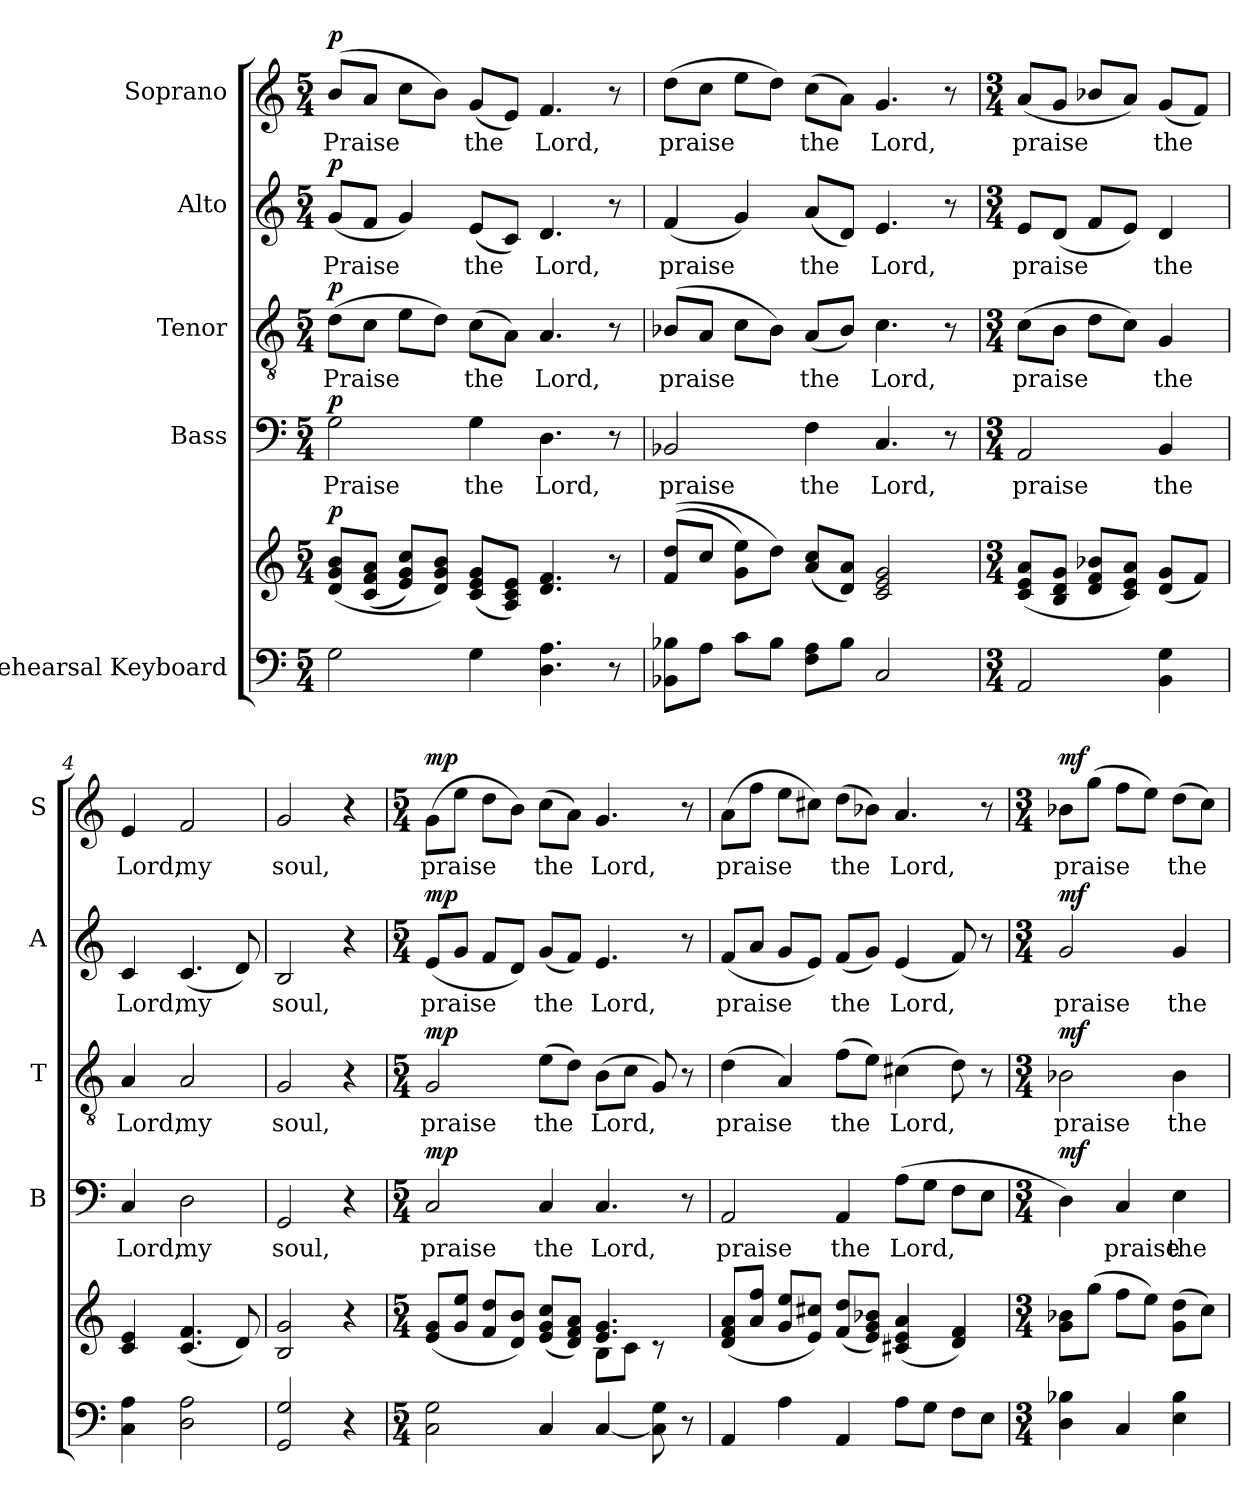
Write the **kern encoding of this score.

**kern	**kern	**dynam	**kern	**text	**dynam	**kern	**text	**dynam	**kern	**text	**dynam	**kern	**text	**dynam
*part5	*part5	*part5	*part4	*part4	*part4	*part3	*part3	*part3	*part2	*part2	*part2	*part1	*part1	*part1
*staff6	*staff5	*staff5/6	*staff4	*staff4	*staff4	*staff3	*staff3	*staff3	*staff2	*staff2	*staff2	*staff1	*staff1	*staff1
*I"Rehearsal Keyboard	*	*	*I"Bass	*	*	*I"Tenor	*	*	*I"Alto	*	*	*I"Soprano	*	*
*	*	*	*I'B	*	*	*I'T	*	*	*I'A	*	*	*I'S	*	*
*clefF4	*clefG2	*	*clefF4	*	*	*clefGv2	*	*	*clefG2	*	*	*clefG2	*	*
*k[]	*k[]	*	*k[]	*	*	*k[]	*	*	*k[]	*	*	*k[]	*	*
*C:	*C:	*	*C:	*	*	*C:	*	*	*C:	*	*	*C:	*	*
*M5/4	*M5/4	*	*M5/4	*	*	*M5/4	*	*	*M5/4	*	*	*M5/4	*	*
=1	=1	=1	=1	=1	=1	=1	=1	=1	=1	=1	=1	=1	=1	=1
!	!	!LO:DY:a	!	!LO:LY:b	!LO:DY:a	!	!LO:LY:b	!LO:DY:a	!	!LO:LY:b	!LO:DY:a	!	!LO:LY:b	!LO:DY:a
2G\	(<8d/ 8g/ 8b/L	p	2G\	Praise	p	(>8d\L	Praise	p	(<8g/L	Praise	p	(>8b/L	Praise	p
.	(<8c/ 8f/ 8a/J	.	.	.	.	8c\J	.	.	8f/J	.	.	8a/J	.	.
.	8e/ 8g/ 8cc/L)	.	.	.	.	8e\L	.	.	4g/)	.	.	8cc\L	.	.
.	8d/ 8g/ 8b/J)	.	.	.	.	8d\J)	.	.	.	.	.	8b\J)	.	.
!	!	!	!	!LO:LY:b	!	!	!LO:LY:b	!	!	!LO:LY:b	!	!	!LO:LY:b	!
4G\	(<8c/ 8e/ 8g/L	.	4G\	the	.	(>8c\L	the	.	(<8e/L	the	.	(<8g</L	the	.
.	8A/ 8c/ 8e/J)	.	.	.	.	8A\J)	.	.	8c/J)	.	.	8e/J)	.	.
!	!	!	!	!LO:LY:b	!	!	!LO:LY:b	!	!	!LO:LY:b	!	!	!LO:LY:b	!
4.D\ 4.A\	4.d/ 4.f/	.	4.D\	Lord,	.	4.A/	Lord,	.	4.d/	Lord,	.	4.f/	Lord,	.
8r	8r	.	8r	.	.	8r	.	.	8r	.	.	8r	.	.
=2	=2	=2	=2	=2	=2	=2	=2	=2	=2	=2	=2	=2	=2	=2
!	!	!	!	!LO:LY:b	!	!	!LO:LY:b	!	!	!LO:LY:b	!	!	!LO:LY:b	!
8BB-X\ 8B-X\L	(>(>8f/ 8dd/L	.	2BB-X/	praise	.	(>8B-X/L	praise	.	(<4f/	praise	.	(>8dd\L	praise	.
8A\J	8cc/J	.	.	.	.	8A/J	.	.	.	.	.	8cc\J	.	.
8c\L	8g\ 8ee\L)	.	.	.	.	8c\L	.	.	4g/)	.	.	8ee\L	.	.
8B-\J	8dd\J)	.	.	.	.	8B-\J)	.	.	.	.	.	8dd\J)	.	.
!	!	!	!	!LO:LY:b	!	!	!LO:LY:b	!	!	!LO:LY:b	!	!	!LO:LY:b	!
8F\ 8A\L	(<8a/ 8cc/L	.	4F\	the	.	(<8A/L	the	.	(<8a/L	the	.	(>8cc\L	the	.
8B-\J	8d/ 8a/J)	.	.	.	.	8B-/J)	.	.	8d/J)	.	.	8a\J)	.	.
!	!	!	!	!LO:LY:b	!	!	!LO:LY:b	!	!	!LO:LY:b	!	!	!LO:LY:b	!
2C/	2c/ 2e/ 2g/	.	4.C/	Lord,	.	4.c\	Lord,	.	4.e/	Lord,	.	4.g/	Lord,	.
.	.	.	8r	.	.	8r	.	.	8r	.	.	8r	.	.
=3	=3	=3	=3	=3	=3	=3	=3	=3	=3	=3	=3	=3	=3	=3
*M3/4	*M3/4	*	*M3/4	*	*	*M3/4	*	*	*M3/4	*	*	*M3/4	*	*
!	!	!	!	!LO:LY:b	!	!	!LO:LY:b	!	!	!LO:LY:b	!	!	!LO:LY:b	!
2AA/	(<8c/ 8e/ 8a/L	.	2AA/	praise	.	(>8c\L	praise	.	8e/L	praise	.	(<8a/L	praise	.
.	8B/ 8d/ 8g/J	.	.	.	.	8B\J	.	.	(<8d/J	.	.	8g/J	.	.
.	8d/ 8f/ 8b-X/L	.	.	.	.	8d\L	.	.	8f/L	.	.	8b-X/L	.	.
.	8c/ 8e/ 8a/J)	.	.	.	.	8c\J)	.	.	8e/J)	.	.	8a/J)	.	.
!	!	!	!	!LO:LY:b	!	!	!LO:LY:b	!	!	!LO:LY:b	!	!	!LO:LY:b	!
4BB\ 4G\	(<8d/ 8g/L	.	4BB/	the	.	4G/	the	.	4d/	the	.	(<8g/L	the	.
.	8f/J)	.	.	.	.	.	.	.	.	.	.	8f/J)	.	.
=4	=4	=4	=4	=4	=4	=4	=4	=4	=4	=4	=4	=4	=4	=4
!	!	!	!	!LO:LY:b	!	!	!LO:LY:b	!	!	!LO:LY:b	!	!	!LO:LY:b	!
4C\ 4A\	4c/ 4e/	.	4C/	Lord,	.	4A/	Lord,	.	4c/	Lord,	.	4e/	Lord,	.
!	!	!	!	!LO:LY:b	!	!	!LO:LY:b	!	!	!LO:LY:b	!	!	!LO:LY:b	!
2D\ 2A\	(<4.c/ 4.f/	.	2D\	my	.	2A/	my	.	(<4.c/	my	.	2f/	my	.
.	8d/)	.	.	.	.	.	.	.	8d/)	.	.	.	.	.
=5	=5	=5	=5	=5	=5	=5	=5	=5	=5	=5	=5	=5	=5	=5
!	!	!	!	!LO:LY:b	!	!	!LO:LY:b	!	!	!LO:LY:b	!	!	!LO:LY:b	!
2GG/ 2G/	2B/ 2g/	.	2GG/	soul,	.	2G/	soul,	.	2B/	soul,	.	2g/	soul,	.
4r	4r	.	4r	.	.	4r	.	.	4r	.	.	4r	.	.
=6	=6	=6	=6	=6	=6	=6	=6	=6	=6	=6	=6	=6	=6	=6
*M5/4	*M5/4	*	*M5/4	*	*	*M5/4	*	*	*M5/4	*	*	*M5/4	*	*
*	*^	*	*	*	*	*	*	*	*	*	*	*	*	*
!	!	!	!	!	!LO:LY:b	!LO:DY:a	!	!LO:LY:b	!LO:DY:a	!	!LO:LY:b	!LO:DY:a	!	!LO:LY:b	!LO:DY:a
2C\ 2G\	(>8e/ 8g/L	2.ryy	.	2C/	praise	mp	2G/	praise	mp	(<8e/L	praise	mp	(>8g\L	praise	mp
.	8g/ 8ee/J	.	.	.	.	.	.	.	.	8g/J	.	.	8ee\J	.	.
.	8f/ 8dd/L	.	.	.	.	.	.	.	.	8f/L	.	.	8dd\L	.	.
.	8d/ 8b/J)	.	.	.	.	.	.	.	.	8d/J)	.	.	8b\J)	.	.
!	!	!	!	!	!LO:LY:b	!	!	!LO:LY:b	!	!	!LO:LY:b	!	!	!LO:LY:b	!
4C/	(>8e/ 8g/ 8cc/L	.	.	4C/	the	.	(>8e\L	the	.	(<8g/L	the	.	(>8cc\L	the	.
.	8d/ 8f/ 8a/J)	.	.	.	.	.	8d\J)	.	.	8f/J)	.	.	8a\J)	.	.
!	!	!	!	!	!LO:LY:b	!	!	!LO:LY:b	!	!	!LO:LY:b	!	!	!LO:LY:b	!
[>4C/	4.e/ 4.g/	8B\L	.	4.C/	Lord,	.	(>8B\L	Lord,	.	4.e/	Lord,	.	4.g/	Lord,	.
.	.	8c\J	.	.	.	.	8c\J	.	.	.	.	.	.	.	.
8C\] 8G\	.	8rc	.	.	.	.	8G/)	.	.	.	.	.	.	.	.
8r	8ryy	8ryy	.	8r	.	.	8r	.	.	8r	.	.	8r	.	.
!!LO:LB:g=z
=7	=7	=7	=7	=7	=7	=7	=7	=7	=7	=7	=7	=7	=7	=7	=7
!	!	!	!	!	!LO:LY:b	!	!	!LO:LY:b	!	!	!LO:LY:b	!	!	!LO:LY:b	!
*	*v	*v	*	*	*	*	*	*	*	*	*	*	*	*	*
4AA/	(<8d/ 8f/ 8a/L	.	2AA/	praise	.	(>4d\	praise	.	(<8f/L	praise	.	(>8a\L	praise	.
.	8a/ 8ff/J	.	.	.	.	.	.	.	8a/J	.	.	8ff\J	.	.
4A\	8g/ 8ee/L	.	.	.	.	4A/)	.	.	8g/L	.	.	8ee\L	.	.
.	8e/ 8cc#X/J)	.	.	.	.	.	.	.	8e/J)	.	.	8cc#X\J)	.	.
!	!	!	!	!LO:LY:b	!	!	!LO:LY:b	!	!	!LO:LY:b	!	!	!LO:LY:b	!
4AA/	(<8f/ 8dd/L	.	4AA/	the	.	(>8f\L	the	.	(<8f/L	the	.	(>8dd\L	the	.
.	8e/ 8g/ 8b-X/J)	.	.	.	.	8e\J)	.	.	8g/J)	.	.	8b-X\J)	.	.
!	!	!	!	!LO:LY:b	!	!	!LO:LY:b	!	!	!LO:LY:b	!	!	!LO:LY:b	!
8A\L	(<4c#X/ 4e/ 4a/	.	(>8A\L	Lord,	.	(>4c#X\	Lord,	.	(<4e/	Lord,	.	4.a/	Lord,	.
8G\J	.	.	8G\J	.	.	.	.	.	.	.	.	.	.	.
8F\L	4d/ 4f/)	.	8F\L	.	.	8d\)	.	.	8f/)	.	.	.	.	.
8E\J	.	.	8E\J	.	.	8r	.	.	8r	.	.	8r	.	.
=8	=8	=8	=8	=8	=8	=8	=8	=8	=8	=8	=8	=8	=8	=8
*M3/4	*M3/4	*	*M3/4	*	*	*M3/4	*	*	*M3/4	*	*	*M3/4	*	*
!	!	!	!	!	!LO:DY:a	!	!LO:LY:b	!LO:DY:a	!	!LO:LY:b	!LO:DY:a	!	!LO:LY:b	!LO:DY:a
4D\ 4B-X\	8g\ 8b-X\L	.	4D\)	.	mf	2B-X\	praise	mf	2g/	praise	mf	8b-X\L	praise	mf
.	(<8gg\J	.	.	.	.	.	.	.	.	.	.	(<8gg\J	.	.
!	!	!	!	!LO:LY:b	!	!	!	!	!	!	!	!	!	!
4C/	8ff\L	.	4C/	praise	.	.	.	.	.	.	.	8ff\L	.	.
.	8ee\J)	.	.	.	.	.	.	.	.	.	.	8ee\J)	.	.
!	!	!	!	!LO:LY:b	!	!	!LO:LY:b	!	!	!LO:LY:b	!	!	!LO:LY:b	!
4E\ 4B-\	(>8g\ 8dd\L	.	4E\	the	.	4B-\	the	.	4g/	the	.	(>8dd\L	the	.
.	8cc\J)	.	.	.	.	.	.	.	.	.	.	8cc\J)	.	.
=	=	=	=	=	=	=	=	=	=	=	=	=	=	=
*-	*-	*-	*-	*-	*-	*-	*-	*-	*-	*-	*-	*-	*-	*-
